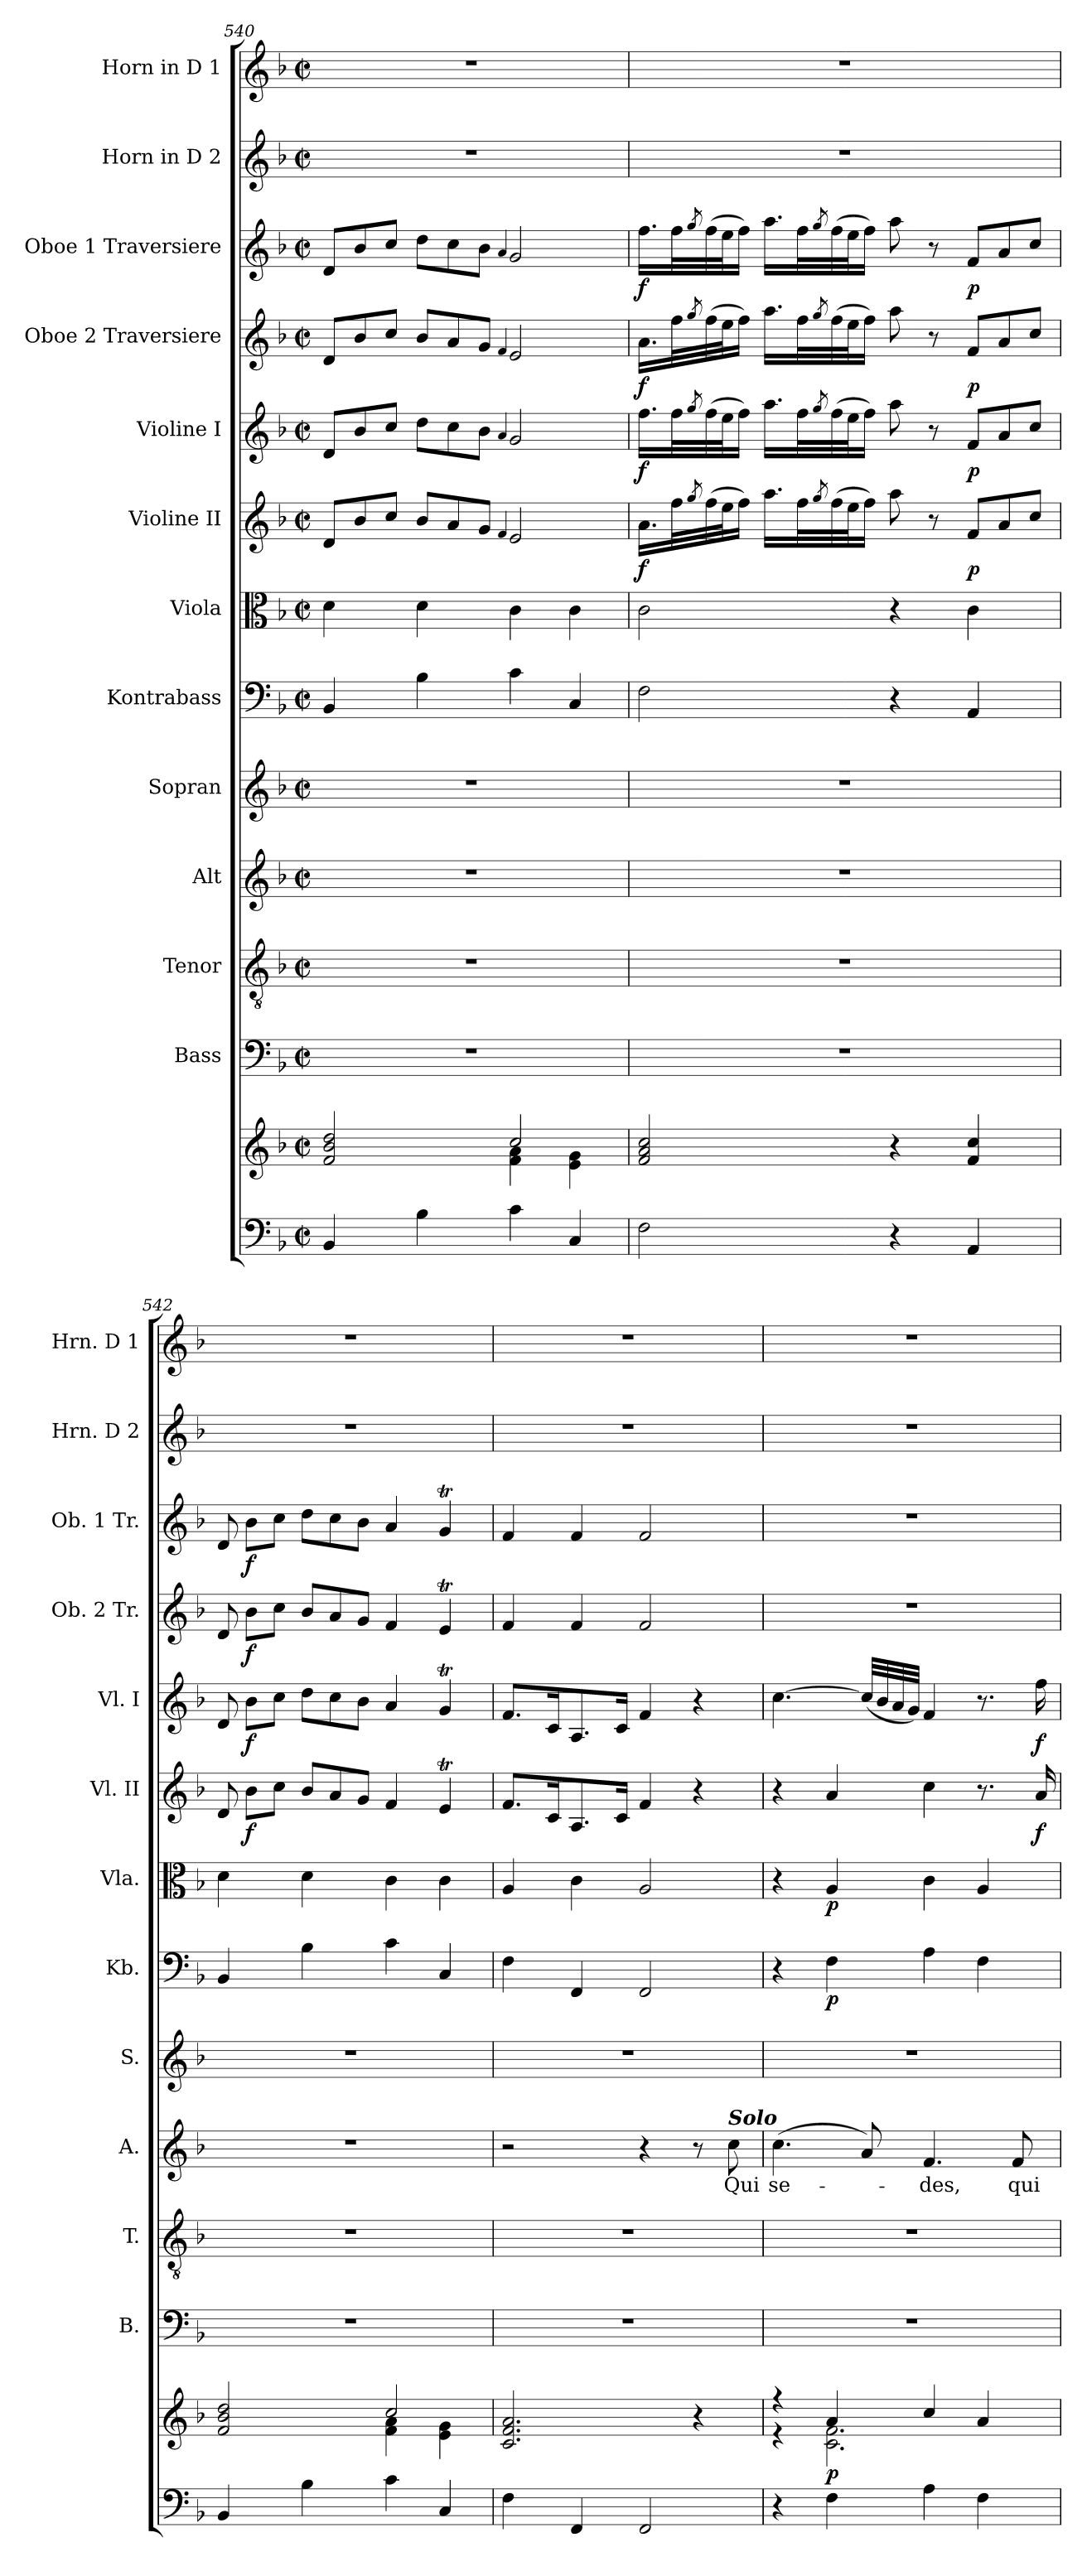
**kern	**kern	**dynam	**kern	**kern	**kern	**text	**kern	**kern	**dynam	**kern	**dynam	**kern	**dynam	**kern	**dynam	**kern	**dynam	**kern	**dynam	**kern	**kern
*part13	*part13	*part13	*part12	*part11	*part10	*part10	*part9	*part8	*part8	*part7	*part7	*part6	*part6	*part5	*part5	*part4	*part4	*part3	*part3	*part2	*part1
*staff14	*staff13	*staff13/14	*staff12	*staff11	*staff10	*staff10	*staff9	*staff8	*staff8	*staff7	*staff7	*staff6	*staff6	*staff5	*staff5	*staff4	*staff4	*staff3	*staff3	*staff2	*staff1
*	*	*	*I"Bass	*I"Tenor	*I"Alt	*	*I"Sopran	*I"Kontrabass	*	*I"Viola	*	*I"Violine II	*	*I"Violine I	*	*I"Oboe 2 Traversiere	*	*I"Oboe 1 Traversiere	*	*I"Horn in D 2	*I"Horn in D 1
*	*	*	*I'B.	*I'T.	*I'A.	*	*I'S.	*I'Kb.	*	*I'Vla.	*	*I'Vl. II	*	*I'Vl. I	*	*I'Ob. 2 Tr.	*	*I'Ob. 1 Tr.	*	*I'Hrn. D 2	*I'Hrn. D 1
*clefF4	*clefG2	*	*clefF4	*clefGv2	*clefG2	*	*clefG2	*clefF4	*	*clefC3	*	*clefG2	*	*clefG2	*	*clefG2	*	*clefG2	*	*clefG2	*clefG2
*	*	*	*	*	*	*	*	*ITrd7c12	*	*	*	*	*	*	*	*	*	*	*	*ITrd7c12	*ITrd7c12
*k[b-]	*k[b-]	*	*k[b-]	*k[b-]	*k[b-]	*	*k[b-]	*k[b-]	*	*k[b-]	*	*k[b-]	*	*k[b-]	*	*k[b-]	*	*k[b-]	*	*k[b-]	*k[b-]
*F:	*F:	*	*F:	*F:	*F:	*	*F:	*F:	*	*F:	*	*F:	*	*F:	*	*F:	*	*F:	*	*F:	*F:
*M2/2	*M2/2	*	*M2/2	*M2/2	*M2/2	*	*M2/2	*M2/2	*	*M2/2	*	*M2/2	*	*M2/2	*	*M2/2	*	*M2/2	*	*M2/2	*M2/2
*met(c|)	*met(c|)	*	*met(c|)	*met(c|)	*met(c|)	*	*met(c|)	*met(c|)	*	*met(c|)	*	*met(c|)	*	*met(c|)	*	*met(c|)	*	*met(c|)	*	*met(c|)	*met(c|)
=540	=540	=540	=540	=540	=540	=540	=540	=540	=540	=540	=540	=540	=540	=540	=540	=540	=540	=540	=540	=540	=540
*	*^	*	*	*	*	*	*	*	*	*	*	*	*	*	*	*	*	*	*	*	*
*	*	*	*	*	*	*	*	*	*	*	*	*	*Xtuplet	*	*Xtuplet	*	*Xtuplet	*	*Xtuplet	*	*	*
4BB-/	2f/ 2b-/ 2dd/	2ryy	.	1r	1r	1r	.	1r	4BBB-/	.	4d\	.	12d/L	.	12d/L	.	12d/L	.	12d/L	.	1r	1r
.	.	.	.	.	.	.	.	.	.	.	.	.	12b-/	.	12b-/	.	12b-/	.	12b-/	.	.	.
.	.	.	.	.	.	.	.	.	.	.	.	.	12cc/J	.	12cc/J	.	12cc/J	.	12cc/J	.	.	.
4B-\	.	.	.	.	.	.	.	.	4BB-\	.	4d\	.	12b-/L	.	12dd\L	.	12b-/L	.	12dd\L	.	.	.
.	.	.	.	.	.	.	.	.	.	.	.	.	12a/	.	12cc\	.	12a/	.	12cc\	.	.	.
.	.	.	.	.	.	.	.	.	.	.	.	.	12g/J	.	12b-\J	.	12g/J	.	12b-\J	.	.	.
.	.	.	.	.	.	.	.	.	.	.	.	.	4qqf/	.	4qqa/	.	4qqf/	.	4qqa/	.	.	.
4c\	2cc/	4f\ 4a\	.	.	.	.	.	.	4C\	.	4c\	.	2e/	.	2g/	.	2e/	.	2g/	.	.	.
4C/	.	4e\ 4g\	.	.	.	.	.	.	4CC/	.	4c\	.	.	.	.	.	.	.	.	.	.	.
!!LO:PB:g=z
=541	=541	=541	=541	=541	=541	=541	=541	=541	=541	=541	=541	=541	=541	=541	=541	=541	=541	=541	=541	=541	=541	=541
!	!	!	!	!	!	!	!	!	!	!	!	!	!	!LO:DY:b	!	!LO:DY:b	!	!LO:DY:b	!	!LO:DY:b	!	!
*	*v	*v	*	*	*	*	*	*	*	*	*	*	*	*	*	*	*	*	*	*	*	*
2F\	2f/ 2a/ 2cc/	.	1r	1r	1r	.	1r	2FF\	.	2c\	.	16.a\LL	f	16.ff\LL	f	16.a\LL	f	16.ff\LL	f	1r	1r
.	.	.	.	.	.	.	.	.	.	.	.	32ff\L	.	32ff\L	.	32ff\L	.	32ff\L	.	.	.
.	.	.	.	.	.	.	.	.	.	.	.	8qgg/	.	8qgg/	.	8qgg/	.	8qgg/	.	.	.
.	.	.	.	.	.	.	.	.	.	.	.	(>32ff\	.	(>32ff\	.	(>32ff\	.	(>32ff\	.	.	.
.	.	.	.	.	.	.	.	.	.	.	.	32ee\J	.	32ee\J	.	32ee\J	.	32ee\J	.	.	.
.	.	.	.	.	.	.	.	.	.	.	.	16ff\JJ)	.	16ff\JJ)	.	16ff\JJ)	.	16ff\JJ)	.	.	.
.	.	.	.	.	.	.	.	.	.	.	.	16.aa\LL	.	16.aa\LL	.	16.aa\LL	.	16.aa\LL	.	.	.
.	.	.	.	.	.	.	.	.	.	.	.	32ff\L	.	32ff\L	.	32ff\L	.	32ff\L	.	.	.
.	.	.	.	.	.	.	.	.	.	.	.	8qgg/	.	8qgg/	.	8qgg/	.	8qgg/	.	.	.
.	.	.	.	.	.	.	.	.	.	.	.	(>32ff\	.	(>32ff\	.	(>32ff\	.	(>32ff\	.	.	.
.	.	.	.	.	.	.	.	.	.	.	.	32ee\J	.	32ee\J	.	32ee\J	.	32ee\J	.	.	.
.	.	.	.	.	.	.	.	.	.	.	.	16ff\JJ)	.	16ff\JJ)	.	16ff\JJ)	.	16ff\JJ)	.	.	.
4r	4r	.	.	.	.	.	.	4r	.	4r	.	8aa\	.	8aa\	.	8aa\	.	8aa\	.	.	.
.	.	.	.	.	.	.	.	.	.	.	.	8r	.	8r	.	8r	.	8r	.	.	.
!	!	!	!	!	!	!	!	!	!	!	!	!	!LO:DY:b	!	!LO:DY:b	!	!LO:DY:b	!	!LO:DY:b	!	!
4AA/	4f/ 4cc/	.	.	.	.	.	.	4AAA/	.	4c\	.	12f/L	p	12f/L	p	12f/L	p	12f/L	p	.	.
.	.	.	.	.	.	.	.	.	.	.	.	12a/	.	12a/	.	12a/	.	12a/	.	.	.
.	.	.	.	.	.	.	.	.	.	.	.	12cc/J	.	12cc/J	.	12cc/J	.	12cc/J	.	.	.
=542	=542	=542	=542	=542	=542	=542	=542	=542	=542	=542	=542	=542	=542	=542	=542	=542	=542	=542	=542	=542	=542
*	*^	*	*	*	*	*	*	*	*	*	*	*	*	*	*	*	*	*	*	*	*
4BB-/	2f/ 2b-/ 2dd/	2ryy	.	1r	1r	1r	.	1r	4BBB-/	.	4d\	.	12d/	.	12d/	.	12d/	.	12d/	.	1r	1r
!	!	!	!	!	!	!	!	!	!	!	!	!	!	!LO:DY:b	!	!LO:DY:b	!	!LO:DY:b	!	!LO:DY:b	!	!
.	.	.	.	.	.	.	.	.	.	.	.	.	12b-\L	f	12b-\L	f	12b-\L	f	12b-\L	f	.	.
.	.	.	.	.	.	.	.	.	.	.	.	.	12cc\J	.	12cc\J	.	12cc\J	.	12cc\J	.	.	.
4B-\	.	.	.	.	.	.	.	.	4BB-\	.	4d\	.	12b-/L	.	12dd\L	.	12b-/L	.	12dd\L	.	.	.
.	.	.	.	.	.	.	.	.	.	.	.	.	12a/	.	12cc\	.	12a/	.	12cc\	.	.	.
.	.	.	.	.	.	.	.	.	.	.	.	.	12g/J	.	12b-\J	.	12g/J	.	12b-\J	.	.	.
4c\	2cc/	4f\ 4a\	.	.	.	.	.	.	4C\	.	4c\	.	4f/	.	4a/	.	4f/	.	4a/	.	.	.
4C/	.	4e\ 4g\	.	.	.	.	.	.	4CC/	.	4c\	.	4et/	.	4gT/	.	4et/	.	4gT/	.	.	.
*	*v	*v	*	*	*	*	*	*	*	*	*	*	*	*	*	*	*	*	*	*	*	*
=543	=543	=543	=543	=543	=543	=543	=543	=543	=543	=543	=543	=543	=543	=543	=543	=543	=543	=543	=543	=543	=543
4F\	2.c/ 2.f/ 2.a/	.	1r	1r	2r	.	1r	4FF\	.	4A/	.	8.f/L	.	8.f/L	.	4f/	.	4f/	.	1r	1r
.	.	.	.	.	.	.	.	.	.	.	.	16c/k	.	16c/k	.	.	.	.	.	.	.
4FF/	.	.	.	.	.	.	.	4FFF/	.	4c\	.	8.A/	.	8.A/	.	4f/	.	4f/	.	.	.
.	.	.	.	.	.	.	.	.	.	.	.	16c/Jk	.	16c/Jk	.	.	.	.	.	.	.
2FF/	.	.	.	.	4r	.	.	2FFF/	.	2A/	.	4f/	.	4f/	.	2f/	.	2f/	.	.	.
.	4r	.	.	.	8r	.	.	.	.	.	.	4r	.	4r	.	.	.	.	.	.	.
!	!	!	!	!	!LO:TX:a:Bi:t=Solo	!	!	!	!	!	!	!	!	!	!	!	!	!	!	!	!
!	!	!	!	!	!	!LO:LY:b	!	!	!	!	!	!	!	!	!	!	!	!	!	!	!
.	.	.	.	.	8cc\	Qui	.	.	.	.	.	.	.	.	.	.	.	.	.	.	.
=544	=544	=544	=544	=544	=544	=544	=544	=544	=544	=544	=544	=544	=544	=544	=544	=544	=544	=544	=544	=544	=544
*	*^	*	*	*	*	*	*	*	*	*	*	*	*	*	*	*	*	*	*	*	*
!	!	!	!	!	!	!	!LO:LY:b	!	!	!	!	!	!	!	!	!	!	!	!	!	!	!
4r	4r	4r	.	1r	1r	(>4.cc\	se-	1r	4r	.	4r	.	4r	.	[4.cc\	.	1r	.	1r	.	1r	1r
!	!	!	!LO:DY:b	!	!	!	!	!	!	!LO:DY:b	!	!LO:DY:b	!	!	!	!	!	!	!	!	!	!
4F\	4a/	2.c\ 2.f\	p	.	.	.	.	.	4FF\	p	4A/	p	4a/	.	.	.	.	.	.	.	.	.
.	.	.	.	.	.	8a/)	.	.	.	.	.	.	.	.	(<32cc/LLL]	.	.	.	.	.	.	.
.	.	.	.	.	.	.	.	.	.	.	.	.	.	.	32b-/	.	.	.	.	.	.	.
.	.	.	.	.	.	.	.	.	.	.	.	.	.	.	32a/	.	.	.	.	.	.	.
.	.	.	.	.	.	.	.	.	.	.	.	.	.	.	32g/JJJ)	.	.	.	.	.	.	.
!	!	!	!	!	!	!	!LO:LY:b	!	!	!	!	!	!	!	!	!	!	!	!	!	!	!
4A\	4cc/	.	.	.	.	4.f/	-des,	.	4AA\	.	4c\	.	4cc\	.	4f/	.	.	.	.	.	.	.
4F\	4a/	.	.	.	.	.	.	.	4FF\	.	4A/	.	8.r	.	8.r	.	.	.	.	.	.	.
!	!	!	!	!	!	!	!LO:LY:b	!	!	!	!	!	!	!	!	!	!	!	!	!	!	!
.	.	.	.	.	.	8f/	qui	.	.	.	.	.	.	.	.	.	.	.	.	.	.	.
!	!	!	!	!	!	!	!	!	!	!	!	!	!	!LO:DY:b	!	!LO:DY:b	!	!	!	!	!	!
.	.	.	.	.	.	.	.	.	.	.	.	.	16a/	f	16ff\	f	.	.	.	.	.	.
*	*v	*v	*	*	*	*	*	*	*	*	*	*	*	*	*	*	*	*	*	*	*	*
=	=	=	=	=	=	=	=	=	=	=	=	=	=	=	=	=	=	=	=	=	=
*-	*-	*-	*-	*-	*-	*-	*-	*-	*-	*-	*-	*-	*-	*-	*-	*-	*-	*-	*-	*-	*-
